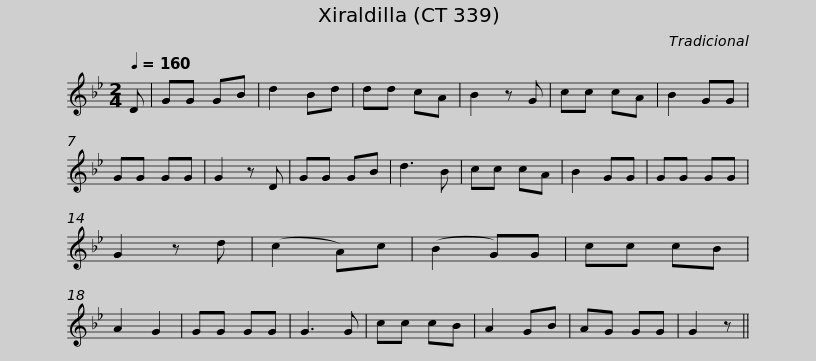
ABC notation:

X:1
L:1/8
Q:1/4=160
M:2/4
I:linebreak $
K:Gmin
V:1 treble
V:1
 D | GG GB | d2 Bd | dd cA | B2 z G | %5
 cc cA | B2 GG | GG GG | G2 z D | GG GB | %10
 d3 B | cc cA |$ B2 GG | GG GG | G2 z d | %15
 (c2 A)c | (B2 G)G | cc cB | A2 G2 | GG GG | %20
 G3 G | cc cB | A2 GB | AG GG | G2 z || %25
